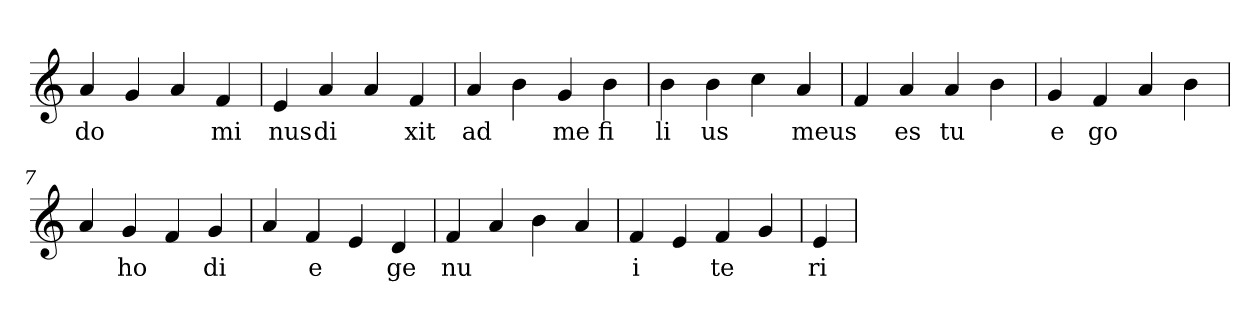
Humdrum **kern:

**kern	**text
*part1	*part1
*staff1	*staff1
*clefG2	*
=1	=1
4a	do
4g	.
4a	.
4f	mi
=2	=2
4e	nus
4a	di
4a	.
4f	xit
=3	=3
4a	ad
4b	.
4g	me
4b	fi
=4	=4
4b	li
4b	us
4cc	.
4a	meus
=5	=5
4f	.
4a	es
4a	tu
4b	.
=6	=6
4g	e
4f	go
4a	.
4b	.
=7	=7
4a	.
4g	ho
4f	.
4g	di
=8	=8
4a	.
4f	e
4e	.
4d	ge
=9	=9
4f	nu
4a	.
4b	.
4a	.
=10	=10
4f	i
4e	.
4f	te
4g	.
=11	=11
4e	ri
=	=
*-	*-
